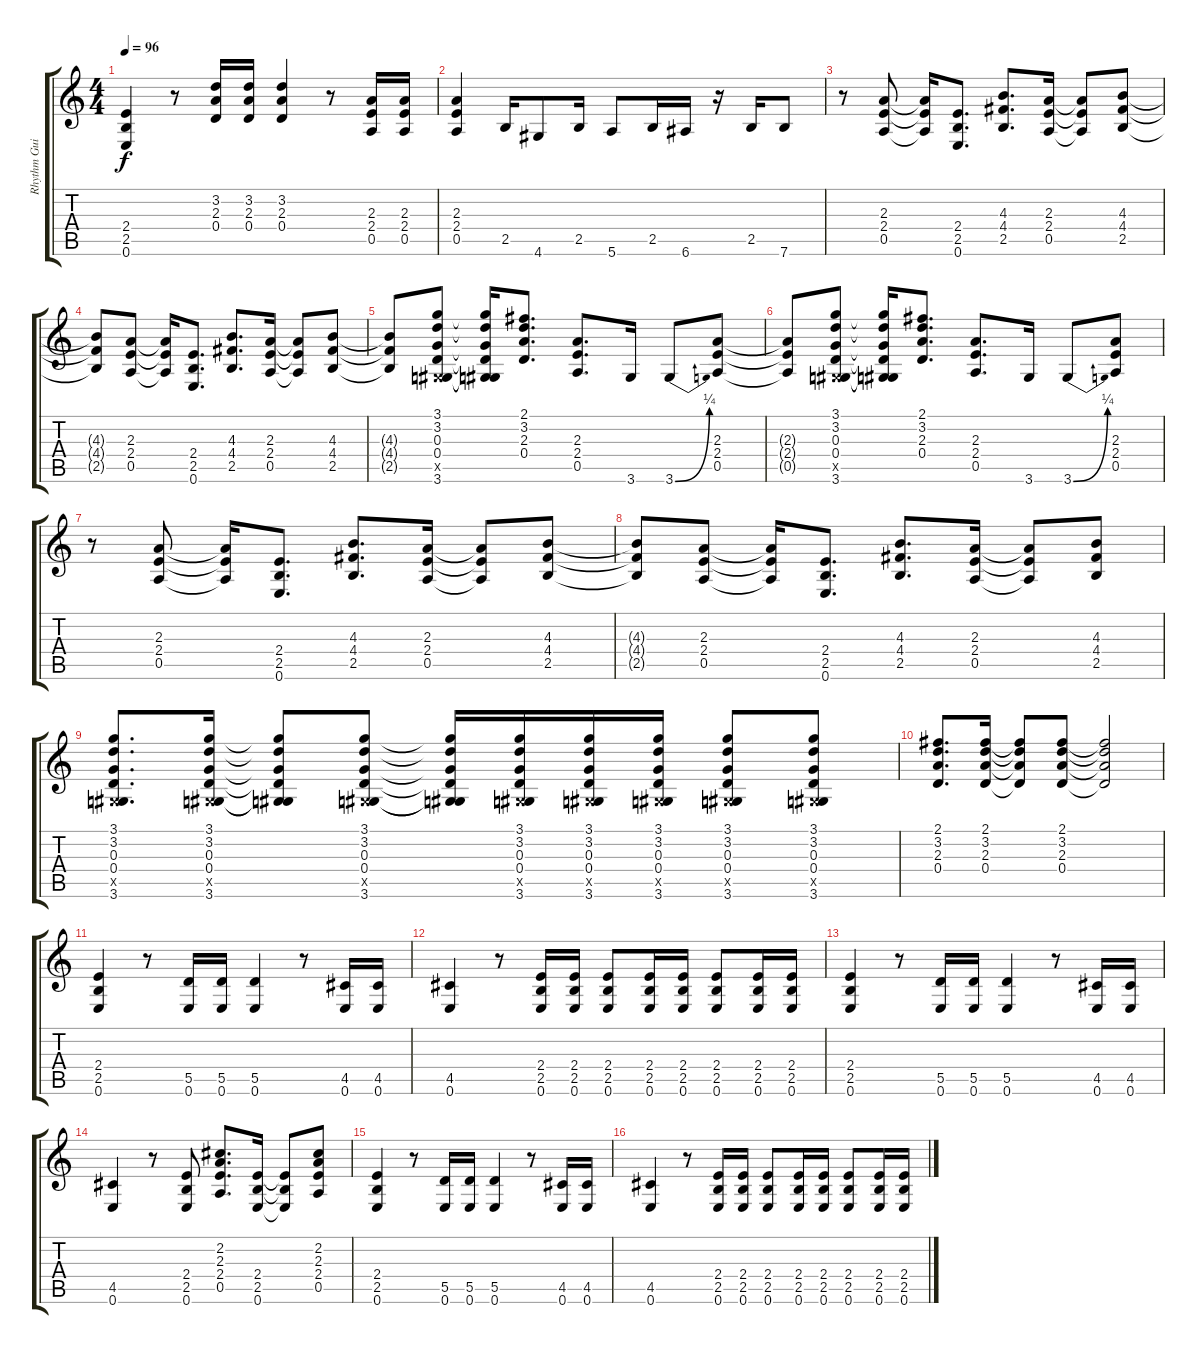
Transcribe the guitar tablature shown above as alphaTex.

\track ("Rhythm Guitar" "Rhythm Gui") {instrument overdrivenguitar}
\staff {score tabs}
\tuning (E4 B3 G3 D3 A2 E2) {hide}
\ts (4 4)
\tempo 96
\clef g2
\ks c
(2.4 2.5 0.6).4{dy f} r.8 (3.2 2.3 0.4).16 (3.2 2.3 0.4).16 (3.2 2.3 0.4).4 r.8 (2.3 2.4 0.5).16 (2.3 2.4 0.5).16 |
(2.3 2.4 0.5).4 2.5.16 4.6.8 2.5.16 5.6.8 2.5.16 6.6.16 r.16 2.5.16 7.6.8 |
r.8 (2.3 2.4 0.5).8 (2.3{t} 2.4{t} 0.5{t}).16 (2.4 2.5 0.6).8{d} (4.3 4.4 2.5).8{d} (2.3 2.4 0.5).16 (2.3{t} 2.4{t} 0.5{t}).8 (4.3 4.4 2.5).8 |
(4.3{t} 4.4{t} 2.5{t}).8 (2.3 2.4 0.5).8 (2.3{t} 2.4{t} 0.5{t}).16 (2.4 2.5 0.6).8{d} (4.3 4.4 2.5).8{d} (2.3 2.4 0.5).16 (2.3{t} 2.4{t} 0.5{t}).8 (4.3 4.4 2.5).8 |
(4.3{t} 4.4{t} 2.5{t}).8 (3.1 3.2 0.3 0.4 -1.5{x} 3.6).8 (3.1{t} 3.2{t} 0.3{t} 0.4{t} -1.5{t} 3.6{t}).16 (2.1 3.2 2.3 0.4).8{d} (2.3 2.4 0.5).8{d} 3.6.16 3.6{be (bend 0 0 60 1)}.8 (2.3 2.4 0.5).8 |
(2.3{t} 2.4{t} 0.5{t}).8 (3.1 3.2 0.3 0.4 -1.5{x} 3.6).8 (3.1{t} 3.2{t} 0.3{t} 0.4{t} -1.5{t} 3.6{t}).16 (2.1 3.2 2.3 0.4).8{d} (2.3 2.4 0.5).8{d} 3.6.16 3.6{be (bend 0 0 60 1)}.8 (2.3 2.4 0.5).8 |
r.8 (2.3 2.4 0.5).8 (2.3{t} 2.4{t} 0.5{t}).16 (2.4 2.5 0.6).8{d} (4.3 4.4 2.5).8{d} (2.3 2.4 0.5).16 (2.3{t} 2.4{t} 0.5{t}).8 (4.3 4.4 2.5).8 |
(4.3{t} 4.4{t} 2.5{t}).8 (2.3 2.4 0.5).8 (2.3{t} 2.4{t} 0.5{t}).16 (2.4 2.5 0.6).8{d} (4.3 4.4 2.5).8{d} (2.3 2.4 0.5).16 (2.3{t} 2.4{t} 0.5{t}).8 (4.3 4.4 2.5).8 |
(3.1 3.2 0.3 0.4 -1.5{x} 3.6).8{d} (3.1 3.2 0.3 0.4 -1.5{x} 3.6).16 (3.1{t} 3.2{t} 0.3{t} 0.4{t} -1.5{t} 3.6{t}).8 (3.1 3.2 0.3 0.4 -1.5{x} 3.6).8 (3.1{t} 3.2{t} 0.3{t} 0.4{t} -1.5{t} 3.6{t}).16 (3.1 3.2 0.3 0.4 -1.5{x} 3.6).16 (3.1 3.2 0.3 0.4 -1.5{x} 3.6).16 (3.1 3.2 0.3 0.4 -1.5{x} 3.6).16 (3.1 3.2 0.3 0.4 -1.5{x} 3.6).8 (3.1 3.2 0.3 0.4 -1.5{x} 3.6).8 |
(2.1 3.2 2.3 0.4).8{d} (2.1 3.2 2.3 0.4).16 (2.1{t} 3.2{t} 2.3{t} 0.4{t}).8 (2.1 3.2 2.3 0.4).8 (2.1{t} 3.2{t} 2.3{t} 0.4{t}).2 |
(2.4 2.5 0.6).4 r.8 (5.5 0.6).16 (5.5 0.6).16 (5.5 0.6).4 r.8 (4.5 0.6).16 (4.5 0.6).16 |
(4.5 0.6).4 r.8 (2.4 2.5 0.6).16 (2.4 2.5 0.6).16 (2.4 2.5 0.6).8 (2.4 2.5 0.6).16 (2.4 2.5 0.6).16 (2.4 2.5 0.6).8 (2.4 2.5 0.6).16 (2.4 2.5 0.6).16 |
(2.4 2.5 0.6).4 r.8 (5.5 0.6).16 (5.5 0.6).16 (5.5 0.6).4 r.8 (4.5 0.6).16 (4.5 0.6).16 |
(4.5 0.6).4 r.8 (2.4 2.5 0.6).8 (2.2 2.3 2.4 0.5).8{d} (2.4 2.5 0.6).16 (2.4{t} 2.5{t} 0.6{t}).8 (2.2 2.3 2.4 0.5).8 |
(2.4 2.5 0.6).4 r.8 (5.5 0.6).16 (5.5 0.6).16 (5.5 0.6).4 r.8 (4.5 0.6).16 (4.5 0.6).16 |
(4.5 0.6).4 r.8 (2.4 2.5 0.6).16 (2.4 2.5 0.6).16 (2.4 2.5 0.6).8 (2.4 2.5 0.6).16 (2.4 2.5 0.6).16 (2.4 2.5 0.6).8 (2.4 2.5 0.6).16 (2.4 2.5 0.6).16
